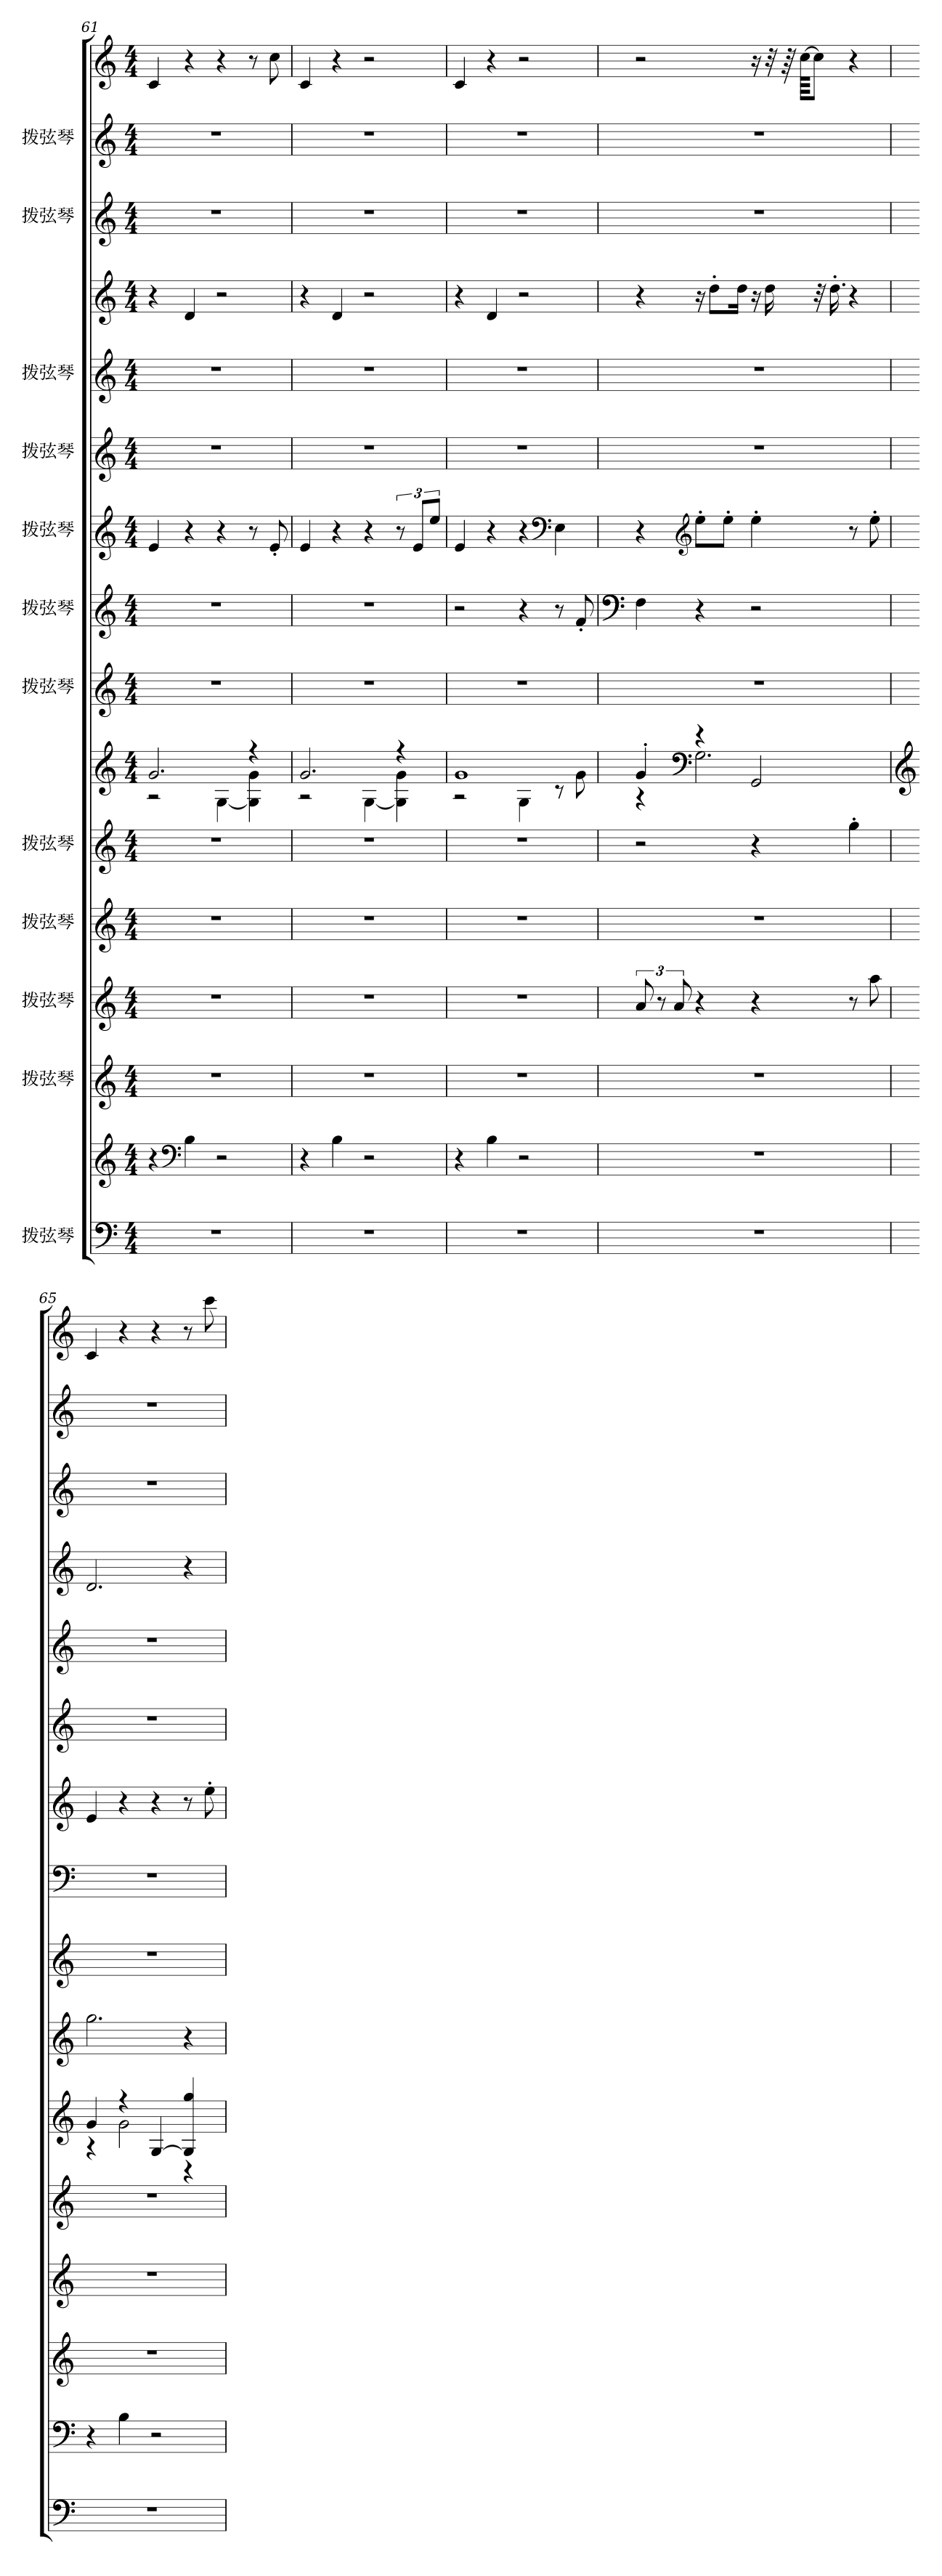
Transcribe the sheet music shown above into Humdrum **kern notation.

**kern	**kern	**kern	**kern	**kern	**kern	**kern	**kern	**kern	**kern	**kern	**kern	**kern	**kern	**kern	**kern
*part12	*part12	*part11	*part10	*part9	*part8	*part8	*part7	*part6	*part5	*part4	*part3	*part3	*part2	*part1	*part1
*staff16	*staff15	*staff14	*staff13	*staff12	*staff11	*staff10	*staff9	*staff8	*staff7	*staff6	*staff5	*staff4	*staff3	*staff2	*staff1
*I"拨弦琴	*	*I"拨弦琴	*I"拨弦琴	*I"拨弦琴	*I"拨弦琴	*	*I"拨弦琴	*I"拨弦琴	*I"拨弦琴	*I"拨弦琴	*I"拨弦琴	*	*I"拨弦琴	*I"拨弦琴	*
*clefF4	*clefG2	*clefG2	*clefG2	*clefG2	*clefG2	*clefG2	*clefG2	*clefG2	*clefG2	*clefG2	*clefG2	*clefG2	*clefG2	*clefG2	*clefG2
*k[]	*k[]	*k[]	*k[]	*k[]	*k[]	*k[]	*k[]	*k[]	*k[]	*k[]	*k[]	*k[]	*k[]	*k[]	*k[]
*M4/4	*M4/4	*M4/4	*M4/4	*M4/4	*M4/4	*M4/4	*M4/4	*M4/4	*M4/4	*M4/4	*M4/4	*M4/4	*M4/4	*M4/4	*M4/4
=61	=61	=61	=61	=61	=61	=61	=61	=61	=61	=61	=61	=61	=61	=61	=61
*	*	*	*	*	*	*^	*	*	*	*	*	*	*	*	*
1r	4r	1r	1r	1r	1r	2.g/	2r	1r	1r	4e/	1r	1r	4r	1r	1r	4c/
*	*clefF4	*	*	*	*	*	*	*	*	*	*	*	*	*	*	*
.	4B\	.	.	.	.	.	.	.	.	4r	.	.	4d/	.	.	4r
.	2r	.	.	.	.	.	[4G\	.	.	4r	.	.	2r	.	.	4r
.	.	.	.	.	.	4r	4G\] 4g\	.	.	8r	.	.	.	.	.	8r
.	.	.	.	.	.	.	.	.	.	8e'/	.	.	.	.	.	8cc\
=62	=62	=62	=62	=62	=62	=62	=62	=62	=62	=62	=62	=62	=62	=62	=62	=62
1r	4r	1r	1r	1r	1r	2.g/	2r	1r	1r	4e/	1r	1r	4r	1r	1r	4c/
.	4B\	.	.	.	.	.	.	.	.	4r	.	.	4d/	.	.	4r
.	2r	.	.	.	.	.	[4G\	.	.	4r	.	.	2r	.	.	2r
.	.	.	.	.	.	4r	4G\] 4g\	.	.	12r	.	.	.	.	.	.
.	.	.	.	.	.	.	.	.	.	12e/L	.	.	.	.	.	.
.	.	.	.	.	.	.	.	.	.	12ee/J	.	.	.	.	.	.
=63	=63	=63	=63	=63	=63	=63	=63	=63	=63	=63	=63	=63	=63	=63	=63	=63
1r	4r	1r	1r	1r	1r	1g	2r	1r	2r	4e/	1r	1r	4r	1r	1r	4c/
.	4B\	.	.	.	.	.	.	.	.	4r	.	.	4d/	.	.	4r
.	2r	.	.	.	.	.	4G\	.	4r	4r	.	.	2r	.	.	2r
*	*	*	*	*	*	*	*	*	*	*clefF4	*	*	*	*	*	*
.	.	.	.	.	.	.	8r	.	8r	4E\	.	.	.	.	.	.
.	.	.	.	.	.	.	8g\	.	8f'/	.	.	.	.	.	.	.
!!LO:PB:g=z
=64	=64	=64	=64	=64	=64	=64	=64	=64	=64	=64	=64	=64	=64	=64	=64	=64
*	*	*	*	*	*	*	*	*	*clefF4	*	*	*	*	*	*	*
1r	1r	1r	12a/	1r	2r	4g'/	4r	1r	4F\	4r	1r	1r	4r	1r	1r	2r
.	.	.	12r	.	.	.	.	.	.	.	.	.	.	.	.	.
.	.	.	12a/	.	.	.	.	.	.	.	.	.	.	.	.	.
*	*	*	*	*	*	*clefF4	*	*	*	*clefG2	*	*	*	*	*	*
.	.	.	4r	.	.	4r	2.G\	.	4r	8ee'\L	.	.	16r	.	.	.
.	.	.	.	.	.	.	.	.	.	.	.	.	8dd'\L	.	.	.
.	.	.	.	.	.	.	.	.	.	8ee'\J	.	.	.	.	.	.
.	.	.	.	.	.	.	.	.	.	.	.	.	16dd\Jk	.	.	.
.	.	.	4r	.	4r	2GG/	.	.	2r	4ee'\	.	.	16r	.	.	16r
.	.	.	.	.	.	.	.	.	.	.	.	.	16dd\	.	.	32r
.	.	.	.	.	.	.	.	.	.	.	.	.	.	.	.	64r
.	.	.	.	.	.	.	.	.	.	.	.	.	.	.	.	[64cc\KKKL
.	.	.	.	.	.	.	.	.	.	.	.	.	32r	.	.	8cc\J]
.	.	.	.	.	.	.	.	.	.	.	.	.	16.dd'\	.	.	.
.	.	.	8r	.	4gg'\	.	.	.	.	8r	.	.	4r	.	.	4r
.	.	.	8aa\	.	.	.	.	.	.	8ee'\	.	.	.	.	.	.
*	*	*	*	*	*	*v	*v	*	*	*	*	*	*	*	*	*
=65	=65	=65	=65	=65	=65	=65	=65	=65	=65	=65	=65	=65	=65	=65	=65
*	*	*	*	*	*	*clefG2	*	*	*	*	*	*	*	*	*
*	*	*	*	*	*^	*	*	*	*	*	*	*	*	*	*
1r	4r	1r	1r	1r	4g/	4r	2.gg\	1r	1r	4e/	1r	1r	2.d/	1r	1r	4c/
.	4B\	.	.	.	4r	2g\	.	.	.	4r	.	.	.	.	.	4r
.	2r	.	.	.	[4G/	.	.	.	.	4r	.	.	.	.	.	4r
.	.	.	.	.	4G/] 4gg/	4r	4r	.	.	8r	.	.	4r	.	.	8r
.	.	.	.	.	.	.	.	.	.	8ee'\	.	.	.	.	.	8ccc\
*	*	*	*	*	*v	*v	*	*	*	*	*	*	*	*	*	*
=	=	=	=	=	=	=	=	=	=	=	=	=	=	=	=
*-	*-	*-	*-	*-	*-	*-	*-	*-	*-	*-	*-	*-	*-	*-	*-
